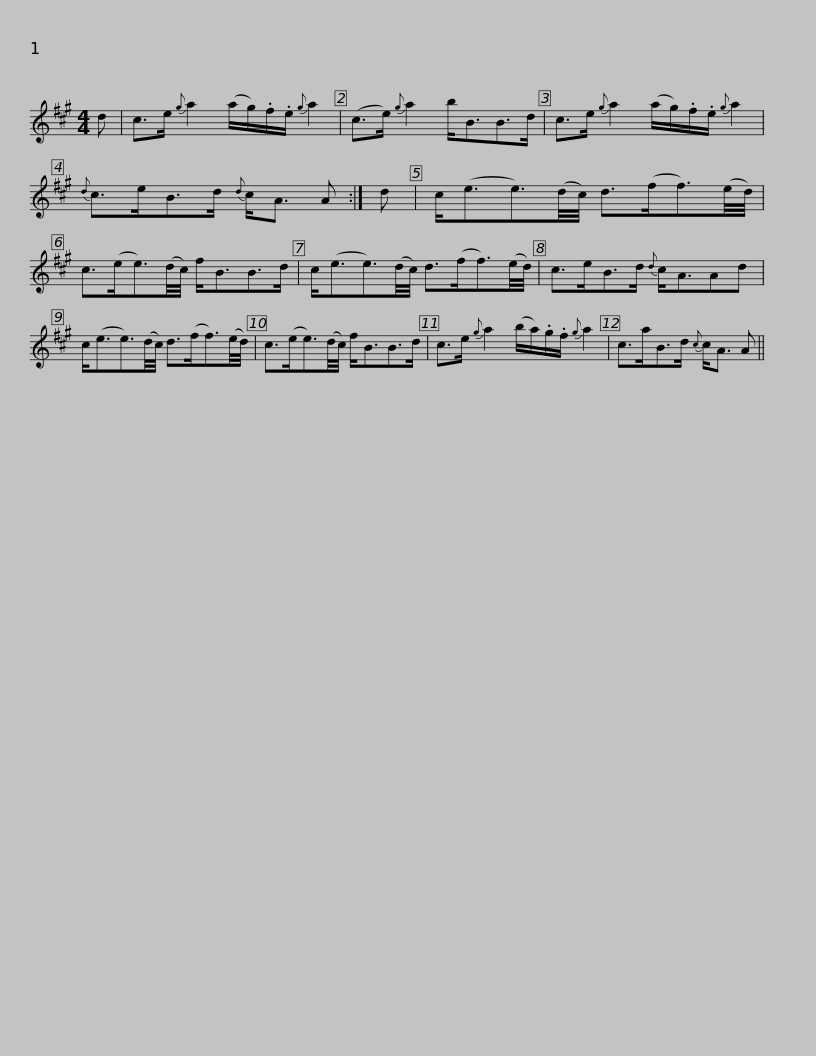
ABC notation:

X:1
L:1/8
M:4/4
I:linebreak $
K:A
V:1 treble
V:1
 d | c>e{g} a2 (a/g/).f/.e/{g} a2 | (c>e){g} a2 b<BB>d | c>e{g} a2 (a/g/).f/.e/{g} a2 |${d} c>eB>d{d} c<A A :| %5
 d | c<(ee3/2)(d/4c/4) d>(ff3/2)(e/4d/4) | c>(ee3/2)(d/4c/4) f<BB>d |$ c<(ee3/2)(d/4c/4) d>(ff3/2)(e/4d/4) | c>eB>d{d} c<AAd | %10
 c<(ee3/2)(d/4c/4) d>(ff3/2)(e/4d/4) | c>(ee3/2)(d/4c/4) f<BB>d |$ c>e{g} a2 (b/a/).g/.f/{g} a2 | c>aB>d{c} c<A A || %14
